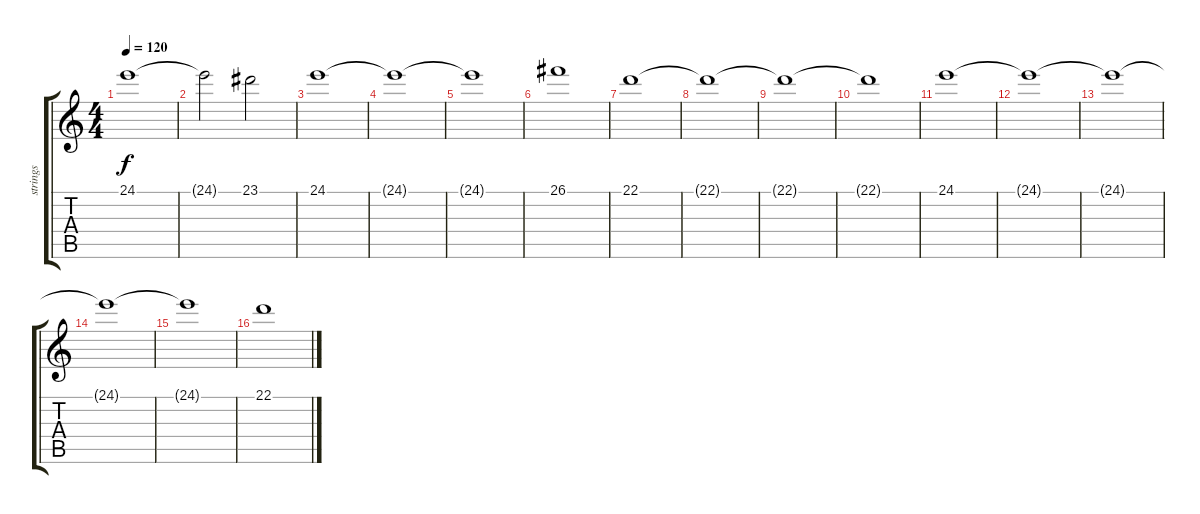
\track ("strings" "strings") {instrument stringensemble1}
\staff {score tabs}
\tuning (E4 B3 G3 D3 A2 E2) {hide}
\ts (4 4)
\tempo 120
\clef g2
\ks c
24.1{t}.1{dy f} |
24.1{t}.2 23.1.2 |
24.1.1 |
24.1{t}.1 |
24.1{t}.1 |
26.1.1 |
22.1.1 |
22.1{t}.1 |
22.1{t}.1 |
22.1{t}.1 |
24.1.1 |
24.1{t}.1 |
24.1{t}.1 |
24.1{t}.1 |
24.1{t}.1 |
22.1.1
